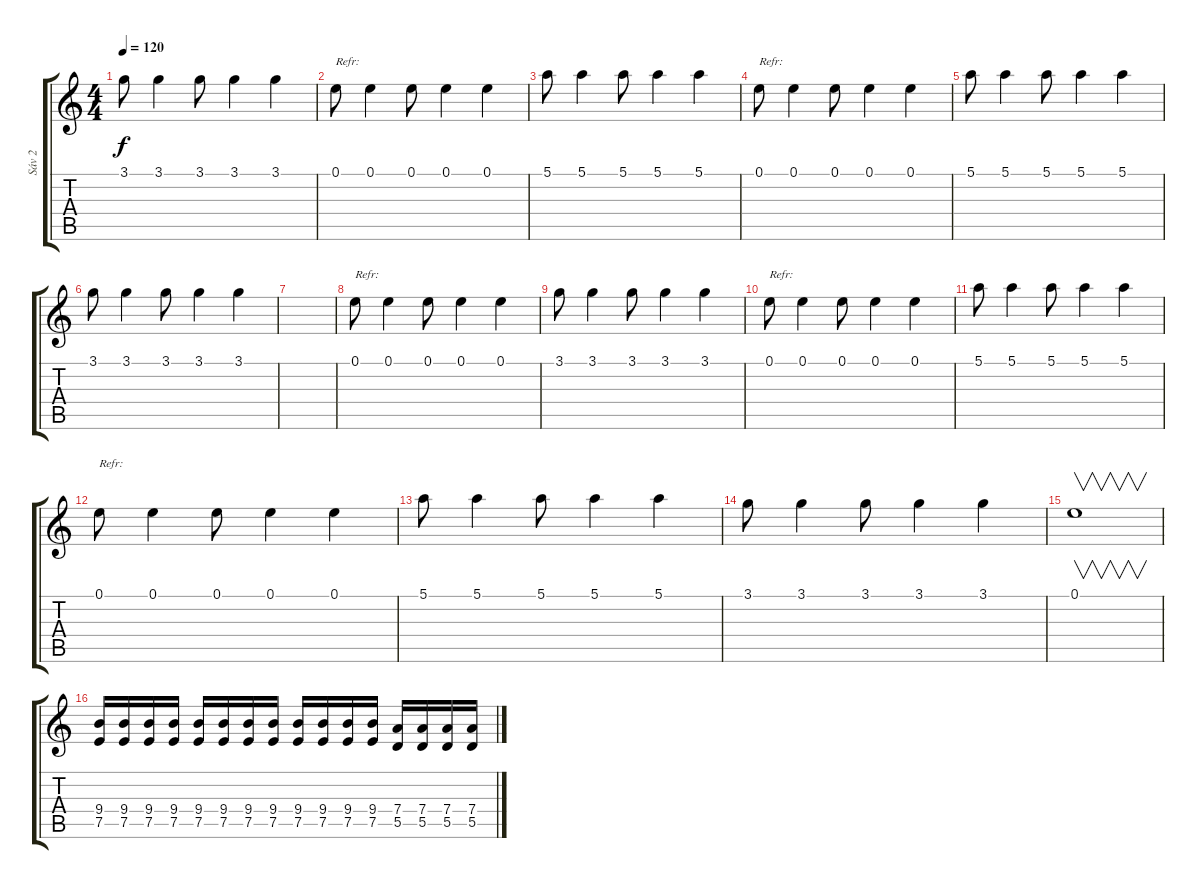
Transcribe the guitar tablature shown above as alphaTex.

\track ("Sáv 2" "Sáv 2") {instrument electricguitarclean}
\staff {score tabs}
\tuning (E4 B3 G3 D3 A2 E2) {hide}
\ts (4 4)
\tempo 120
\clef g2
\ks c
3.1.8{dy f} 3.1.4 3.1.8 3.1.4 3.1.4 |
0.1.8{txt "Refr:"} 0.1.4 0.1.8 0.1.4 0.1.4 |
5.1.8 5.1.4 5.1.8 5.1.4 5.1.4 |
0.1.8{txt "Refr:"} 0.1.4 0.1.8 0.1.4 0.1.4 |
5.1.8 5.1.4 5.1.8 5.1.4 5.1.4 |
3.1.8 3.1.4 3.1.8 3.1.4 3.1.4 |
|
0.1.8{txt "Refr:"} 0.1.4 0.1.8 0.1.4 0.1.4 |
3.1.8 3.1.4 3.1.8 3.1.4 3.1.4 |
0.1.8{txt "Refr:"} 0.1.4 0.1.8 0.1.4 0.1.4 |
5.1.8 5.1.4 5.1.8 5.1.4 5.1.4 |
0.1.8{txt "Refr:"} 0.1.4 0.1.8 0.1.4 0.1.4 |
5.1.8 5.1.4 5.1.8 5.1.4 5.1.4 |
3.1.8 3.1.4 3.1.8 3.1.4 3.1.4 |
0.1.1{v} |
(9.4 7.5).16 (9.4 7.5).16 (9.4 7.5).16 (9.4 7.5).16 (9.4 7.5).16 (9.4 7.5).16 (9.4 7.5).16 (9.4 7.5).16 (9.4 7.5).16 (9.4 7.5).16 (9.4 7.5).16 (9.4 7.5).16 (7.4 5.5).16 (7.4 5.5).16 (7.4 5.5).16 (7.4 5.5).16
